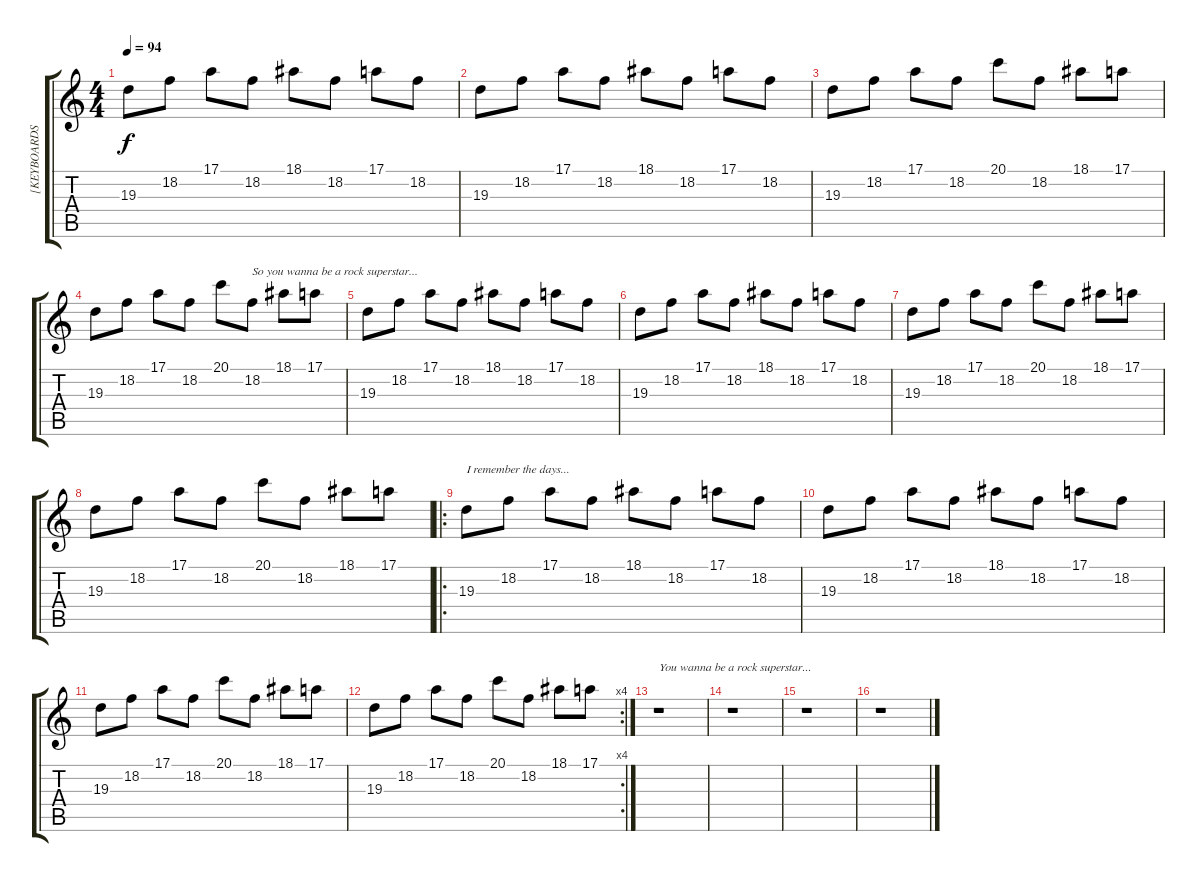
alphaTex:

\track ("[KEYBOARDS]" "[KEYBOARDS") {instrument vibraphone}
\staff {score tabs}
\tuning (E4 B3 G3 D3 A2 E2) {hide}
\ts (4 4)
\tempo 94
\clef g2
\ks c
19.3.8{dy f instrument vibraphone} 18.2.8 17.1.8 18.2.8 18.1.8 18.2.8 17.1.8 18.2.8 |
19.3.8 18.2.8 17.1.8 18.2.8 18.1.8 18.2.8 17.1.8 18.2.8 |
19.3.8 18.2.8 17.1.8 18.2.8 20.1.8 18.2.8 18.1.8 17.1.8 |
19.3.8 18.2.8 17.1.8 18.2.8 20.1.8 18.2.8{txt "So you wanna be a rock superstar..."} 18.1.8 17.1.8 |
19.3.8 18.2.8 17.1.8 18.2.8 18.1.8 18.2.8 17.1.8 18.2.8 |
19.3.8 18.2.8 17.1.8 18.2.8 18.1.8 18.2.8 17.1.8 18.2.8 |
19.3.8 18.2.8 17.1.8 18.2.8 20.1.8 18.2.8 18.1.8 17.1.8 |
19.3.8 18.2.8 17.1.8 18.2.8 20.1.8 18.2.8 18.1.8 17.1.8 |
\ro
19.3.8{txt "I remember the days..." volume 10} 18.2.8 17.1.8 18.2.8 18.1.8 18.2.8 17.1.8 18.2.8 |
19.3.8 18.2.8 17.1.8 18.2.8 18.1.8 18.2.8 17.1.8 18.2.8 |
19.3.8 18.2.8 17.1.8 18.2.8 20.1.8 18.2.8 18.1.8 17.1.8 |
\rc 4
19.3.8 18.2.8 17.1.8 18.2.8 20.1.8 18.2.8 18.1.8 17.1.8 |
r.1{txt "You wanna be a rock superstar..."} |
r.1 |
r.1 |
r.1
